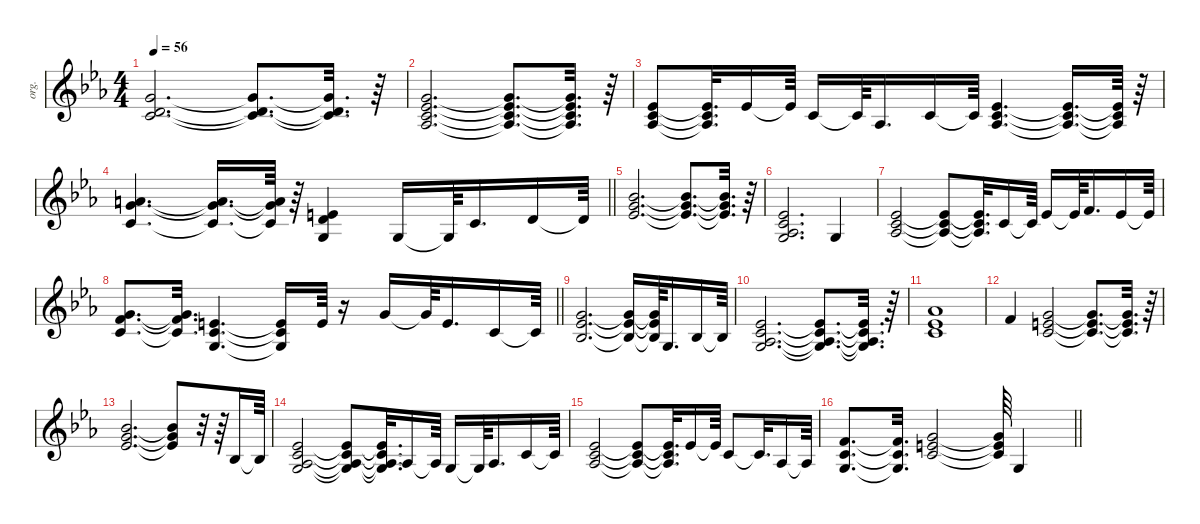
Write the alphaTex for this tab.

\defaultSystemsLayout 4
\hideDynamics
\bracketExtendMode groupsimilarinstruments
\otherSystemsTrackNameOrientation horizontal
\track ("Keyboard 2-hid" "org.") {instrument synthstrings1}
\staff {score}
\tuning (E4 B3 G3 D3 A2 E2)
\ts (4 4)
\tempo 56
\clef g2
\ks cminor
(3.1{acc forcenatural} 3.2{acc forcenatural} 5.3{acc forcenatural}).2{d dy f instrument synthstrings1 beam Up} (3.1{t acc forcenatural} 3.2{t acc forcenatural} 5.3{t acc forcenatural}).8{d beam Up} (3.1{t acc forcenatural} 3.2{t acc forcenatural} 5.3{t acc forcenatural}).32{d beam Up} r.64{beam Up} |
(3.1{acc forcenatural} 4.2{acc b} 5.3{acc forcenatural} 6.4{acc b}).2{d beam Up} (3.1{t acc forcenatural} 4.2{t acc b} 5.3{t acc forcenatural} 6.4{t acc b}).8{d beam Up} (3.1{t acc forcenatural} 4.2{t acc b} 5.3{t acc forcenatural} 6.4{t acc b}).32{d beam Up} r.64{beam Up} |
(4.2{acc b} 5.3{acc forcenatural} 6.4{acc b}).8{beam Up} (4.2{t acc b} 5.3{t acc forcenatural} 6.4{t acc b}).32{d beam Up} 4.2{acc b}.16{beam Up} 4.2{t acc b}.64{beam Up} 5.3{acc forcenatural}.16{beam Up} 5.3{t acc forcenatural}.64{beam Up} 6.4{acc b}.16{d beam Up} 5.3{acc forcenatural}.16{beam Up} 5.3{t acc forcenatural}.64{beam Up} (4.2{acc b} 5.3{acc forcenatural} 6.4{acc b}).4{d beam Up} (4.2{t acc b} 5.3{t acc forcenatural} 6.4{t acc b}).16{d beam Up} (4.2{t acc b} 5.3{t acc forcenatural} 6.4{t acc b}).64{beam Up} r.64{beam Up} |
\barLineRight lightlight
(10.2{acc forcenatural} 12.3{acc forcenatural} 10.4{acc forcenatural}).4{d beam Up} (10.2{t acc forcenatural} 12.3{t acc forcenatural} 10.4{t acc forcenatural}).16{d beam Up} (10.2{t acc forcenatural} 12.3{t acc forcenatural} 10.4{t acc forcenatural}).64{beam Up} r.64{beam Up} (5.2{acc forcenatural} 7.3{acc forcenatural} 5.4{acc forcenatural}).4{beam Up} 0.3{acc forcenatural}.16{beam Up} 0.3{t acc forcenatural}.64{beam Up} 1.2{acc forcenatural}.16{d beam Up} 3.2{acc forcenatural}.16{beam Up} 3.2{t acc forcenatural}.64{beam Up} |
(6.1{acc b} 8.2{acc forcenatural} 8.3{acc b}).2{d beam Up} (6.1{t acc b} 8.2{t acc forcenatural} 8.3{t acc b}).8{d beam Up} (6.1{t acc b} 8.2{t acc forcenatural} 8.3{t acc b}).32{d beam Up} r.64{beam Up} |
(0.3{acc forcenatural} 13.4{acc b} 15.5{acc forcenatural} 16.6{acc b}).2{d beam Up} 0.3{acc forcenatural}.4{beam Up} |
(13.4{acc b} 15.5{acc forcenatural} 16.6{acc b}).2{beam Up} (13.4{t acc b} 15.5{t acc forcenatural} 16.6{t acc b}).8{beam Up} (13.4{t acc b} 15.5{t acc forcenatural} 16.6{t acc b}).32{d beam Up} 1.2{acc forcenatural}.16{beam Up} 1.2{t acc forcenatural}.64{beam Up} 4.2{acc b}.16{beam Up} 4.2{t acc b}.64{beam Up} 1.1{acc forcenatural}.16{d beam Up} 4.2{acc b}.16{beam Up} 4.2{t acc b}.64{beam Up} |
\barLineRight lightlight
(3.1{acc forcenatural} 6.2{acc forcenatural} 5.3{acc forcenatural}).8{d beam Up} (3.1{t acc forcenatural} 6.2{t acc forcenatural} 5.3{t acc forcenatural}).32{d beam Up} (5.2{acc forcenatural} 5.3{acc forcenatural} 5.4{acc forcenatural}).4{d beam Up} (5.2{t acc forcenatural} 5.3{t acc forcenatural} 5.4{t acc forcenatural}).16{beam Up} 5.2{acc forcenatural}.64{beam Up} r.16{beam Up} 3.1{acc forcenatural}.16{beam Up} 3.1{t acc forcenatural}.64{beam Up} 0.1{acc forcenatural}.16{d beam Up} 1.2{acc forcenatural}.16{beam Up} 1.2{t acc forcenatural}.64{beam Up} |
(3.1{acc forcenatural} 4.2{acc b} 3.3{acc b}).2{d beam Up} (3.1{t acc forcenatural} 4.2{t acc b} 3.3{t acc b}).16{beam Up} (3.1{t acc forcenatural} 4.2{t acc b} 3.3{t acc b}).64{beam Up} 5.4{acc forcenatural}.16{d beam Up} 3.3{acc b}.16{beam Up} 3.3{t acc b}.64{beam Up} |
(0.3{acc forcenatural} 13.4{acc b} 15.5{acc forcenatural} 16.6{acc b}).2{d beam Up} (0.3{t acc forcenatural} 13.4{t acc b} 15.5{t acc forcenatural} 16.6{t acc b}).8{d beam Up} (0.3{t acc forcenatural} 13.4{t acc b} 15.5{t acc forcenatural} 16.6{t acc b}).32{d beam Up} r.64{beam Up} |
(4.1{acc b} 4.2{acc b} 5.3{acc forcenatural}).1{beam Up} |
6.2{acc forcenatural}.4{beam Up} (3.1{acc forcenatural} 5.2{acc forcenatural} 5.3{acc forcenatural}).2{beam Up} (3.1{t acc forcenatural} 5.2{t acc forcenatural} 5.3{t acc forcenatural}).8{d beam Up} (3.1{t acc forcenatural} 5.2{t acc forcenatural} 5.3{t acc forcenatural}).32{d beam Up} r.64{beam Up} |
(6.1{acc b} 8.2{acc forcenatural} 8.3{acc b}).2{d beam Up} (6.1{t acc b} 8.2{t acc forcenatural} 8.3{t acc b}).8{beam Up} r.32{beam Up} r.64{beam Up} 8.4{acc b}.16{beam Up} 8.4{t acc b}.64{beam Up} |
(0.3{acc forcenatural} 13.4{acc b} 15.5{acc forcenatural} 16.6{acc b}).2{beam Up} (0.3{t acc forcenatural} 13.4{t acc b} 15.5{t acc forcenatural} 16.6{t acc b}).8{beam Up} (0.3{t acc forcenatural} 13.4{t acc b} 15.5{t acc forcenatural} 16.6{t acc b}).32{d beam Up} 1.3{acc b}.16{beam Up} 1.3{t acc b}.64{beam Up} 0.3{acc forcenatural}.16{beam Up} 0.3{t acc forcenatural}.64{beam Up} 1.3{acc b}.16{d beam Up} 1.2{acc forcenatural}.16{beam Up} 1.2{t acc forcenatural}.64{beam Up} |
(4.2{acc b} 5.3{acc forcenatural} 6.4{acc b}).2{beam Up} (4.2{t acc b} 5.3{t acc forcenatural} 6.4{t acc b}).8{beam Up} (4.2{t acc b} 5.3{t acc forcenatural} 6.4{t acc b}).32{d beam Up} 4.2{acc b}.16{beam Up} 4.2{t acc b}.64{beam Up} 5.3{acc forcenatural}.8{beam Up} 5.3{t acc forcenatural}.32{d beam Up} 6.4{acc b}.16{beam Up} 6.4{t acc b}.64{beam Up} |
\barLineRight lightlight
(6.2{acc forcenatural} 5.3{acc forcenatural} 5.4{acc forcenatural}).8{d beam Up} (6.2{t acc forcenatural} 5.3{t acc forcenatural} 5.4{t acc forcenatural}).32{d beam Up} (3.1{acc forcenatural} 5.2{acc forcenatural} 5.3{acc forcenatural}).2{beam Up} (3.1{t acc forcenatural} 5.2{t acc forcenatural} 5.3{t acc forcenatural}).64{beam Up} 5.4{acc forcenatural}.4{beam Up}
